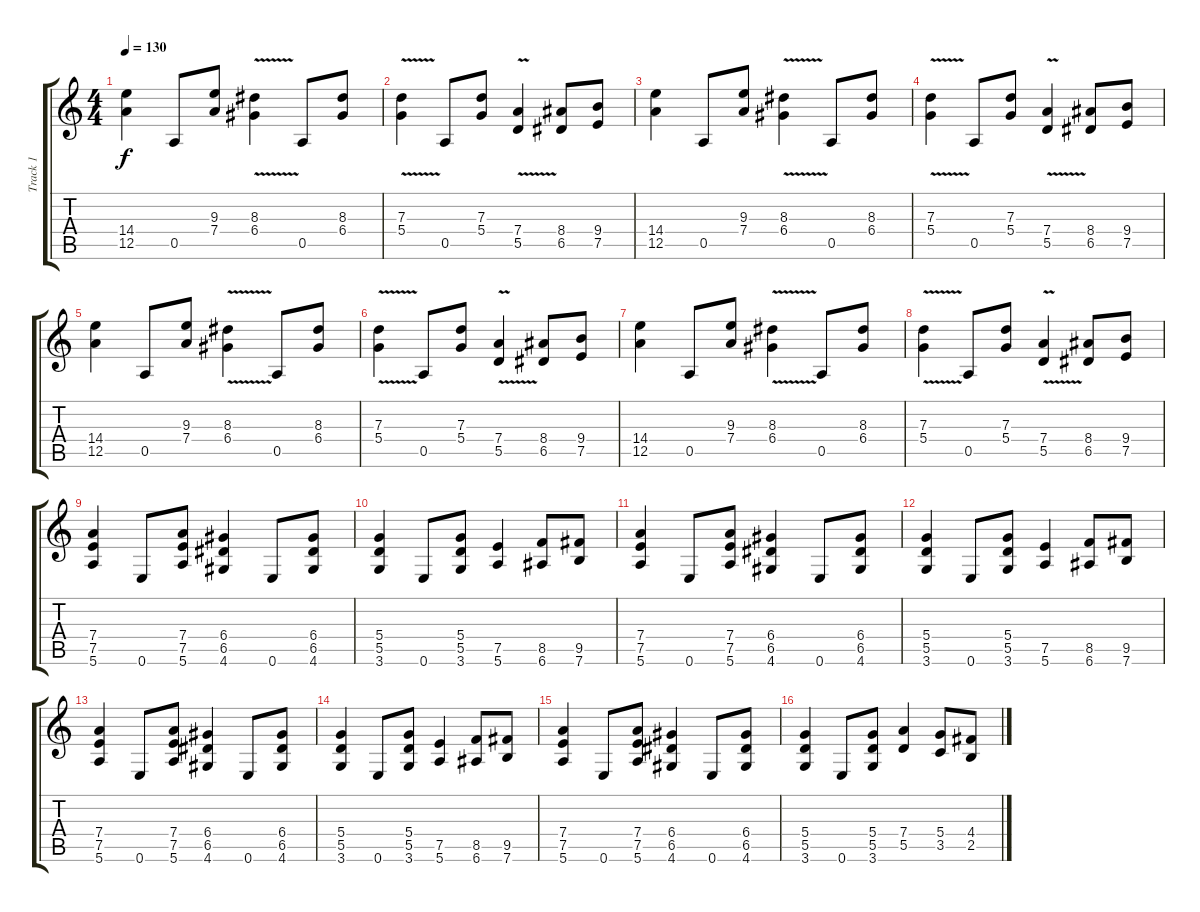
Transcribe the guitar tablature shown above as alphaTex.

\track ("Track 1" "Track 1") {instrument distortionguitar}
\staff {score tabs}
\tuning (E4 B3 G3 D3 A2 E2) {hide}
\ts (4 4)
\tempo 130
\clef g2
\ks c
(14.4 12.5).4{dy f} 0.5.8 (9.3 7.4).8 (8.3{v} 6.4{v}).4 0.5.8 (8.3 6.4).8 |
(7.3{v} 5.4{v}).4 0.5.8 (7.3 5.4).8 (7.4{v} 5.5{v}).4 (8.4 6.5).8 (9.4 7.5).8 |
(14.4 12.5).4 0.5.8 (9.3 7.4).8 (8.3{v} 6.4{v}).4 0.5.8 (8.3 6.4).8 |
(7.3{v} 5.4{v}).4 0.5.8 (7.3 5.4).8 (7.4{v} 5.5{v}).4 (8.4 6.5).8 (9.4 7.5).8 |
(14.4 12.5).4 0.5.8 (9.3 7.4).8 (8.3{v} 6.4{v}).4 0.5.8 (8.3 6.4).8 |
(7.3{v} 5.4{v}).4 0.5.8 (7.3 5.4).8 (7.4{v} 5.5{v}).4 (8.4 6.5).8 (9.4 7.5).8 |
(14.4 12.5).4 0.5.8 (9.3 7.4).8 (8.3{v} 6.4{v}).4 0.5.8 (8.3 6.4).8 |
(7.3{v} 5.4{v}).4 0.5.8 (7.3 5.4).8 (7.4{v} 5.5{v}).4 (8.4 6.5).8 (9.4 7.5).8 |
(7.4 7.5 5.6).4 0.6.8 (7.4 7.5 5.6).8 (6.4 6.5 4.6).4 0.6.8 (6.4 6.5 4.6).8 |
(5.4 5.5 3.6).4 0.6.8 (5.4 5.5 3.6).8 (7.5 5.6).4 (8.5 6.6).8 (9.5 7.6).8 |
(7.4 7.5 5.6).4 0.6.8 (7.4 7.5 5.6).8 (6.4 6.5 4.6).4 0.6.8 (6.4 6.5 4.6).8 |
(5.4 5.5 3.6).4 0.6.8 (5.4 5.5 3.6).8 (7.5 5.6).4 (8.5 6.6).8 (9.5 7.6).8 |
(7.4 7.5 5.6).4 0.6.8 (7.4 7.5 5.6).8 (6.4 6.5 4.6).4 0.6.8 (6.4 6.5 4.6).8 |
(5.4 5.5 3.6).4 0.6.8 (5.4 5.5 3.6).8 (7.5 5.6).4 (8.5 6.6).8 (9.5 7.6).8 |
(7.4 7.5 5.6).4 0.6.8 (7.4 7.5 5.6).8 (6.4 6.5 4.6).4 0.6.8 (6.4 6.5 4.6).8 |
(5.4 5.5 3.6).4 0.6.8 (5.4 5.5 3.6).8 (7.4 5.5).4 (5.4 3.5).8 (4.4 2.5).8
